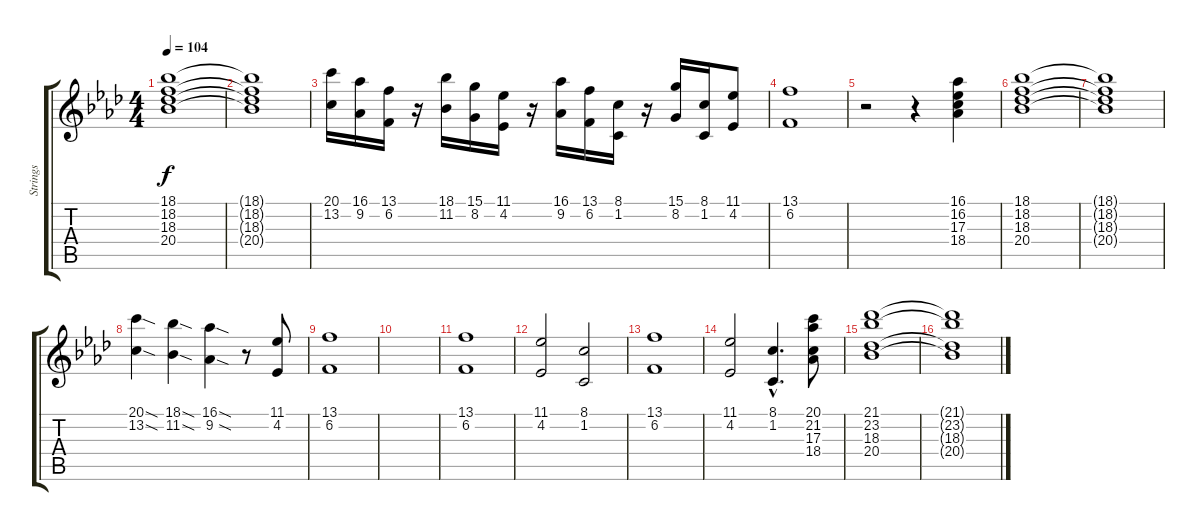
\track ("Strings" "Strings") {instrument stringensemble1}
\staff {score tabs}
\tuning (E4 B3 G3 D3 A2 E2) {hide}
\ts (4 4)
\tempo 104
\clef g2
\ks ab
(18.1 18.2 18.3 20.4).1{dy f} |
(18.1{t} 18.2{t} 18.3{t} 20.4{t}).1 |
(20.1 13.2).16 (16.1 9.2).16 (13.1 6.2).16 r.16 (18.1 11.2).16 (15.1 8.2).16 (11.1 4.2).16 r.16 (16.1 9.2).16 (13.1 6.2).16 (8.1 1.2).16 r.16 (15.1 8.2).16 (8.1 1.2).16 (11.1 4.2).8 |
(13.1 6.2).1 |
r.2 r.4 (16.1 16.2 17.3 18.4).4 |
(18.1 18.2 18.3 20.4).1 |
(18.1{t} 18.2{t} 18.3{t} 20.4{t}).1 |
(20.1{sod} 13.2{sod}).4 (18.1{sod} 11.2{sod}).4 (16.1{sod} 9.2{sod}).4 r.8 (11.1 4.2).8 |
(13.1 6.2).1 |
|
(13.1 6.2).1 |
(11.1 4.2).2 (8.1 1.2).2 |
(13.1 6.2).1 |
(11.1 4.2).2 (8.1{hac} 1.2{hac}).4{d} (20.1 21.2 17.3 18.4).8 |
(21.1 23.2 18.3 20.4).1 |
(21.1{t} 23.2{t} 18.3{t} 20.4{t}).1
